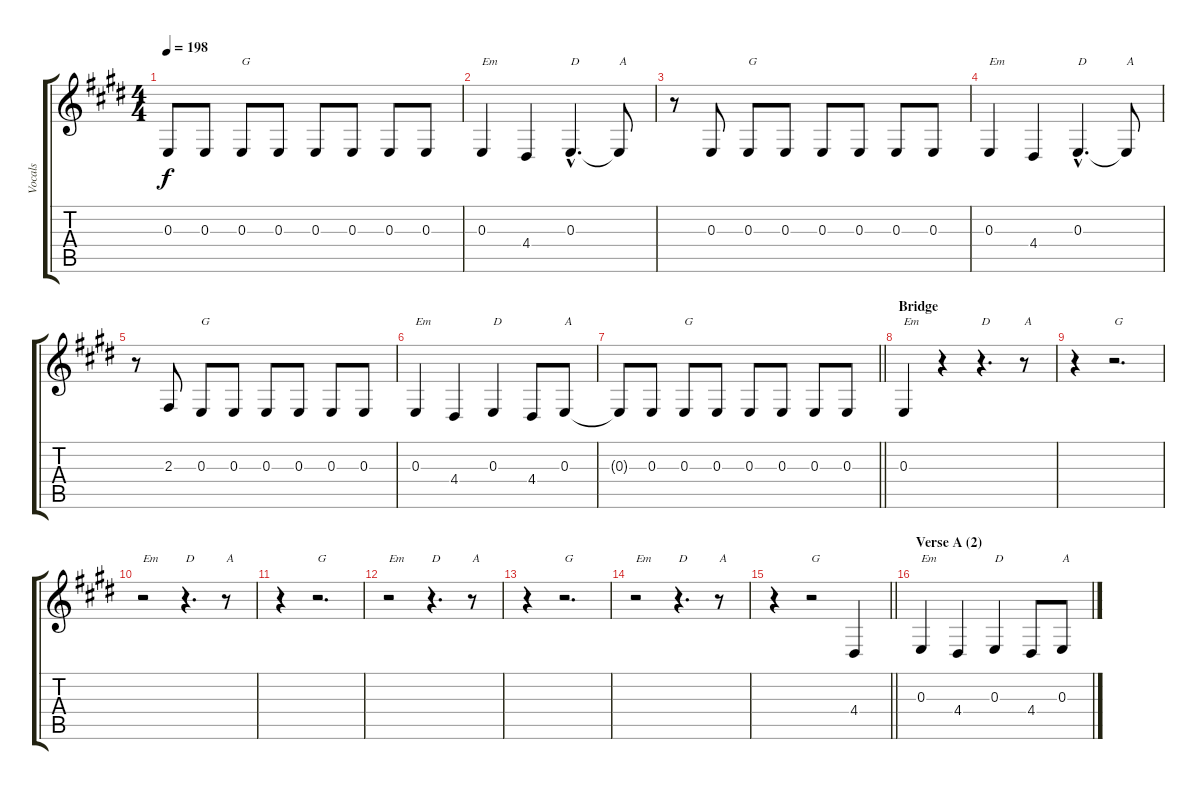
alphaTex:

\track ("Vocals" "Vocals") {instrument sopranosax}
\staff {score tabs}
\tuning (Db4 Ab3 E3 B2 Gb2 Db2) {hide}
\ts (4 4)
\tempo 198
\clef g2
\ks c#minor
0.3{t}.8{dy f} 0.3.8 0.3.8{txt "G"} 0.3.8 0.3.8 0.3.8 0.3.8 0.3.8 |
0.3.4{txt "Em"} 4.4.4 0.3{hac}.4{d txt "D"} 0.3{t}.8{txt "A"} |
r.8 0.3.8 0.3.8{txt "G"} 0.3.8 0.3.8 0.3.8 0.3.8 0.3.8 |
0.3.4{txt "Em"} 4.4.4 0.3{hac}.4{d txt "D"} 0.3{t}.8{txt "A"} |
r.8 2.3.8 0.3.8{txt "G"} 0.3.8 0.3.8 0.3.8 0.3.8 0.3.8 |
0.3.4{txt "Em"} 4.4.4 0.3.4{txt "D"} 4.4.8 0.3.8{txt "A"} |
\barLineRight lightlight
0.3{t}.8 0.3.8 0.3.8{txt "G"} 0.3.8 0.3.8 0.3.8 0.3.8 0.3.8 |
\section ("" "Bridge")
0.3.4{txt "Em"} r.4 r.4{d txt "D"} r.8{txt "A"} |
r.4 r.2{d txt "G"} |
r.2{txt "Em"} r.4{d txt "D"} r.8{txt "A"} |
r.4 r.2{d txt "G"} |
r.2{txt "Em"} r.4{d txt "D"} r.8{txt "A"} |
r.4 r.2{d txt "G"} |
r.2{txt "Em"} r.4{d txt "D"} r.8{txt "A"} |
\barLineRight lightlight
r.4 r.2{txt "G"} 4.4.4 |
\section ("" "Verse A (2)")
0.3.4{txt "Em"} 4.4.4 0.3.4{txt "D"} 4.4.8 0.3.8{txt "A"}
